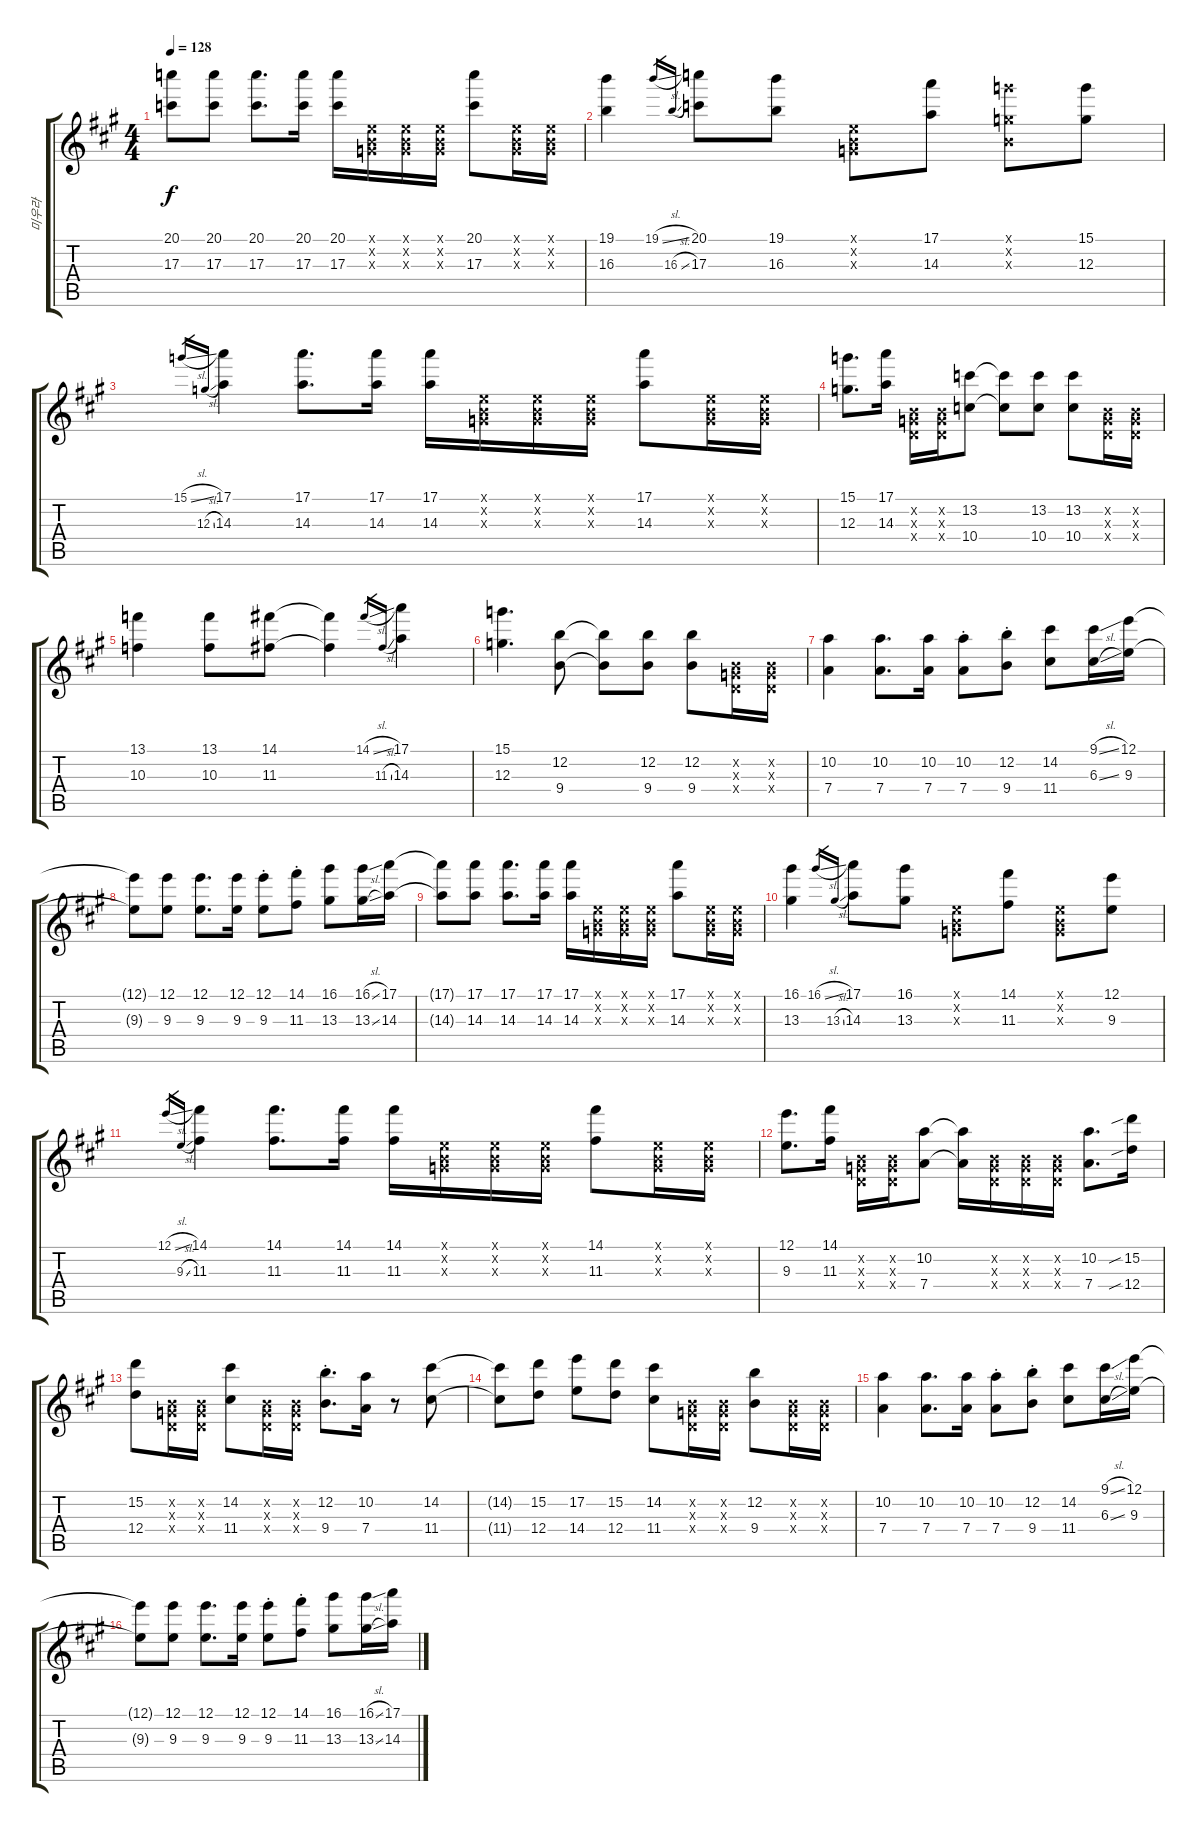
\track ("미우라" "미우라") {instrument acousticguitarsteel}
\staff {score tabs}
\tuning (E4 B3 G3 D3 A2 E2) {hide}
\ts (4 4)
\tempo 128
\clef g2
\ks a
(20.1{t} 17.3{t}).8{dy f} (20.1 17.3).8 (20.1 17.3).8{d} (20.1 17.3).16 (20.1 17.3).16 (0.1{x} 0.2{x} 0.3{x}).16 (0.1{x} 0.2{x} 0.3{x}).16 (0.1{x} 0.2{x} 0.3{x}).16 (20.1 17.3).8 (0.1{x} 0.2{x} 0.3{x}).16 (0.1{x} 0.2{x} 0.3{x}).16 |
(19.1 16.3).4 19.1{sl}.16{gr} 16.3{sl}.16{gr} (20.1 17.3).8 (19.1 16.3).8 (0.1{x} 0.2{x} 0.3{x}).8 (17.1 14.3).8 (15.1{x} 0.2{x} 12.3{x}).8 (15.1 12.3).8 |
15.1{sl}.16{gr} 12.3{sl}.16{gr} (17.1 14.3).4 (17.1 14.3).8{d} (17.1 14.3).16 (17.1 14.3).16 (0.1{x} 0.2{x} 0.3{x}).16 (0.1{x} 0.2{x} 0.3{x}).16 (0.1{x} 0.2{x} 0.3{x}).16 (17.1 14.3).8 (0.1{x} 0.2{x} 0.3{x}).16 (0.1{x} 0.2{x} 0.3{x}).16 |
(15.1 12.3).8{d} (17.1 14.3).16 (0.2{x} 0.3{x} 0.4{x}).16 (0.2{x} 0.3{x} 0.4{x}).16 (13.2 10.4).8 (13.2{t} 10.4{t}).8 (13.2 10.4).8 (13.2 10.4).8 (0.2{x} 0.3{x} 0.4{x}).16 (0.2{x} 0.3{x} 0.4{x}).16 |
(13.1 10.3).4 (13.1 10.3).8 (14.1 11.3).8 (14.1{t} 11.3{t}).4 14.1{sl}.16{gr} 11.3{sl}.16{gr} (17.1 14.3).4 |
(15.1 12.3).4{d} (12.2 9.4).8 (12.2{t} 9.4{t}).8 (12.2 9.4).8 (12.2 9.4).8 (0.2{x} 0.3{x} 0.4{x}).16 (0.2{x} 0.3{x} 0.4{x}).16 |
(10.2 7.4).4 (10.2 7.4).8{d} (10.2 7.4).16 (10.2{st} 7.4{st}).8 (12.2{st} 9.4{st}).8 (14.2 11.4).8 (9.1{sl} 6.3{sl}).16 (12.1 9.3).16 |
(12.1{t} 9.3{t}).8 (12.1 9.3).8 (12.1 9.3).8{d} (12.1 9.3).16 (12.1{st} 9.3{st}).8 (14.1{st} 11.3{st}).8 (16.1 13.3).8 (16.1{sl} 13.3{sl}).16 (17.1 14.3).16 |
(17.1{t} 14.3{t}).8 (17.1 14.3).8 (17.1 14.3).8{d} (17.1 14.3).16 (17.1 14.3).16 (0.1{x} 0.2{x} 0.3{x}).16 (0.1{x} 0.2{x} 0.3{x}).16 (0.1{x} 0.2{x} 0.3{x}).16 (17.1 14.3).8 (0.1{x} 0.2{x} 0.3{x}).16 (0.1{x} 0.2{x} 0.3{x}).16 |
(16.1 13.3).4 16.1{sl}.16{gr} 13.3{sl}.16{gr} (17.1 14.3).8 (16.1 13.3).8 (0.1{x} 0.2{x} 0.3{x}).8 (14.1 11.3).8 (0.1{x} 0.2{x} 0.3{x}).8 (12.1 9.3).8 |
12.1{sl}.16{gr} 9.3{sl}.16{gr} (14.1 11.3).4 (14.1 11.3).8{d} (14.1 11.3).16 (14.1 11.3).16 (0.1{x} 0.2{x} 0.3{x}).16 (0.1{x} 0.2{x} 0.3{x}).16 (0.1{x} 0.2{x} 0.3{x}).16 (14.1 11.3).8 (0.1{x} 0.2{x} 0.3{x}).16 (0.1{x} 0.2{x} 0.3{x}).16 |
(12.1 9.3).8{d} (14.1 11.3).16 (0.2{x} 0.3{x} 0.4{x}).16 (0.2{x} 0.3{x} 0.4{x}).16 (10.2 7.4).8 (10.2{t} 7.4{t}).16 (0.2{x} 0.3{x} 0.4{x}).16 (0.2{x} 0.3{x} 0.4{x}).16 (0.2{x} 0.3{x} 0.4{x}).16 (10.2 7.4).8{d} (15.2{sib} 12.4{sib}).16 |
(15.2 12.4).8 (0.2{x} 0.3{x} 0.4{x}).16 (0.2{x} 0.3{x} 0.4{x}).16 (14.2 11.4).8 (0.2{x} 0.3{x} 0.4{x}).16 (0.2{x} 0.3{x} 0.4{x}).16 (12.2{st} 9.4{st}).8{d} (10.2 7.4).16 r.8 (14.2 11.4).8 |
(14.2{t} 11.4{t}).8 (15.2 12.4).8 (17.2 14.4).8 (15.2 12.4).8 (14.2 11.4).8 (0.2{x} 0.3{x} 0.4{x}).16 (0.2{x} 0.3{x} 0.4{x}).16 (12.2 9.4).8 (0.2{x} 0.3{x} 0.4{x}).16 (0.2{x} 0.3{x} 0.4{x}).16 |
(10.2 7.4).4 (10.2 7.4).8{d} (10.2 7.4).16 (10.2{st} 7.4{st}).8 (12.2{st} 9.4{st}).8 (14.2 11.4).8 (9.1{sl} 6.3{sl}).16 (12.1 9.3).16 |
(12.1{t} 9.3{t}).8 (12.1 9.3).8 (12.1 9.3).8{d} (12.1 9.3).16 (12.1{st} 9.3{st}).8 (14.1{st} 11.3{st}).8 (16.1 13.3).8 (16.1{sl} 13.3{sl}).16 (17.1 14.3).16
